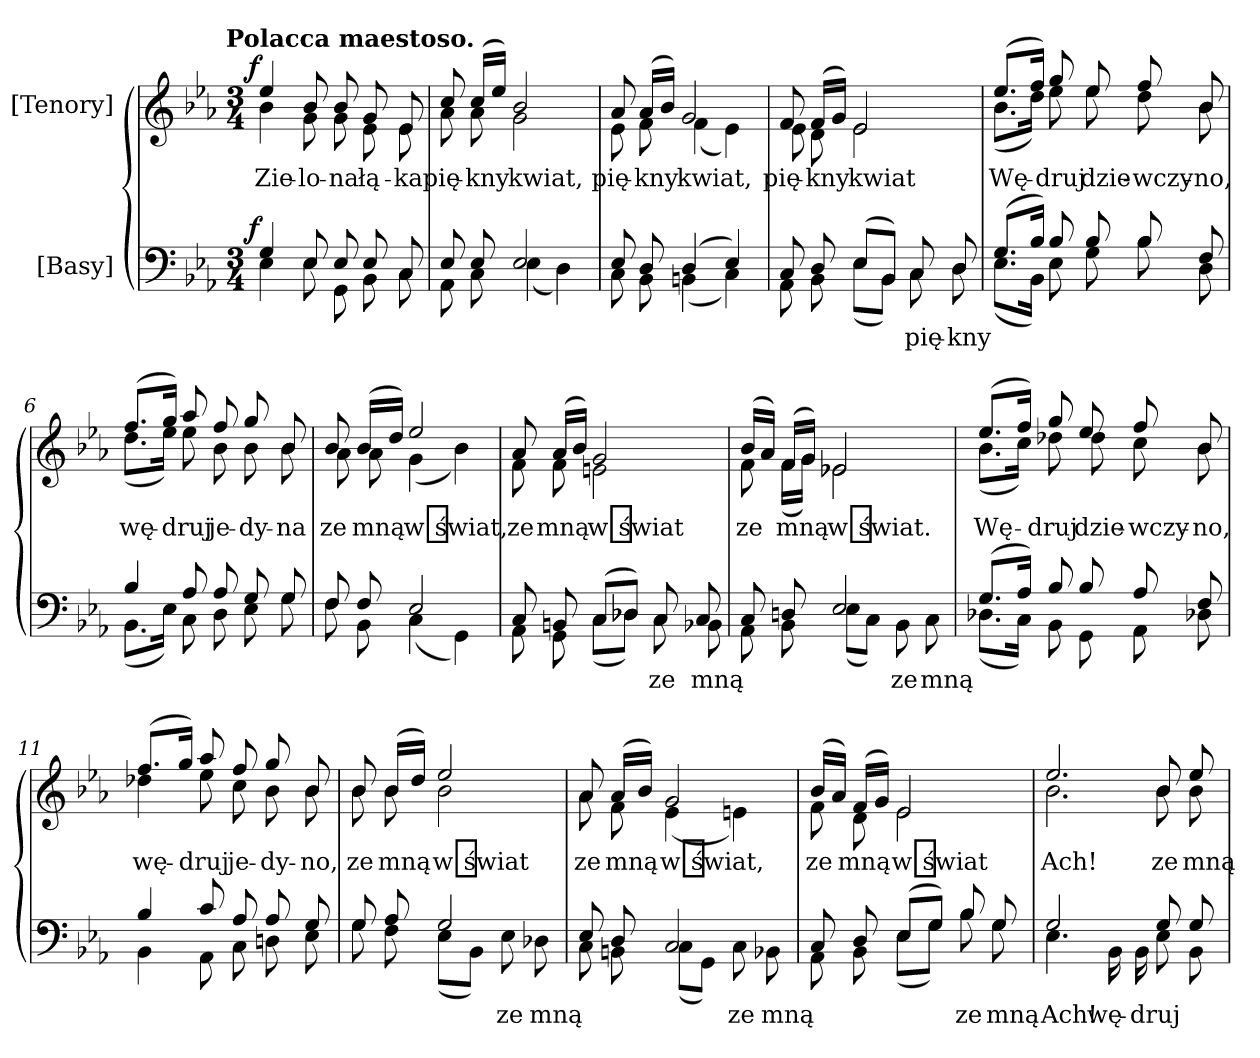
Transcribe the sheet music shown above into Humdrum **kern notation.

**kern	**text	**dynam	**kern	**text	**dynam
*part2	*part2	*part2	*part1	*part1	*part1
*staff2	*staff2	*staff2	*staff1	*staff1	*staff1
*I"[Basy]	*	*	*I"[Tenory]	*	*
*clefF4	*	*	*clefG2	*	*
*	*	*	*ITrd8c12	*	*
*k[b-e-a-]	*	*	*k[b-e-a-]	*	*
!!LO:TX:omd:t=Polacca maestoso.
*M3/4	*	*	*M3/4	*	*
=1	=1	=1	=1	=1	=1
*^	*	*	*^	*	*
!	!	!	!LO:DY:b:rj	!	!	!	!LO:DY:b:rj
4G/	4E-\	.	f	4e-/	4B-\	Zie-	f
8E-/	8E-\	.	.	8B-/	8G\	-lo-	.
8E-/	8GG\	.	.	8B-/	8G\	-na	.
8E-/	8BB-\	.	.	8G/	8E-\	łą-	.
8C/	8C\	.	.	8E-/	8E-\	-ka	.
=2	=2	=2	=2	=2	=2	=2	=2
8E-/	8AA-\	.	.	8c/	8A-\	pię-	.
8E-/	8C\	.	.	(<16c/LL	8A-\	-kny	.
.	.	.	.	16e-/JJ)	.	.	.
2E-/	(4E-\	.	.	2B-/	2G\	kwiat,	.
.	4D\)	.	.	.	.	.	.
=3	=3	=3	=3	=3	=3	=3	=3
8E-/	8C\	.	.	8A-/	8E-\	pię-	.
8D/	8BB-\	.	.	(<16A-/LL	8F\	-kny	.
.	.	.	.	16B-/JJ)	.	.	.
(4D/	(4BBn\	.	.	2G/	(4F\	kwiat,	.
4E-/)	4C\)	.	.	.	4E-\)	.	.
=4	=4	=4	=4	=4	=4	=4	=4
8C/	8AA-\	.	.	8F/	8E-\	pię-	.
8D/	8BB-\	.	.	(<16F/LL	8D\	-kny	.
.	.	.	.	16G/JJ)	.	.	.
(8E-/L	(8E-\L	.	.	2E-/	2E-\	kwiat	.
8BB-/J)	8BB-\J)	.	.	.	.	.	.
8C/	8C\	pię-	.	.	.	.	.
8D/	8D\	-kny	.	.	.	.	.
=5	=5	=5	=5	=5	=5	=5	=5
(8.G/L	(8.E-\L	.	.	(8.e-/L	(8.B-\L	Wę-	.
16B-/Jk)	16BB-\Jk)	.	.	16f/Jk)	16d\Jk)	.	.
8B-/	8E-\	.	.	8g/	8e-\	-druj	.
8B-/	8G\	.	.	8e-/	8e-\	dzie-	.
8B-/	8B-\	.	.	8f/	8d\	-wczy-	.
8F/	8D\	.	.	8B-/	8B-\	-no,	.
=6	=6	=6	=6	=6	=6	=6	=6
4B-/	(8.BB-\L	.	.	(8.f/L	(8.d\L	wę-	.
.	16E-\Jk)	.	.	16g/Jk)	16e-\Jk)	.	.
8A-/	8C\	.	.	8a-/	8e-\	-druj	.
8A-/	8D\	.	.	8f/	8B-\	je-	.
8G/	8E-\	.	.	8g/	8B-\	-dy-	.
8G/	8G\	.	.	8B-/	8B-\	-na	.
=7	=7	=7	=7	=7	=7	=7	=7
8F/	8F\	.	.	8B-/	8A-\	ze	.
8F/	8BB-\	.	.	(<16B-/LL	8A-\	mną	.
.	.	.	.	16d/JJ)	.	.	.
2E-/	(4C\	.	.	2e-/	(4G\	w świat,	.
.	4GG\)	.	.	.	4B-\)	.	.
=8	=8	=8	=8	=8	=8	=8	=8
8C/	8AA-\	.	.	8A-/	8F\	ze	.
8BBn/	8GG\	.	.	(<16A-/LL	8F\	mną	.
.	.	.	.	16B-/JJ)	.	.	.
(8C/L	(8C\L	.	.	2G/	2En\	w świat	.
8D-X/J)	8D-X\J)	.	.	.	.	.	.
8C/	8C\	ze	.	.	.	.	.
8C/	8BB-X\	mną	.	.	.	.	.
=9	=9	=9	=9	=9	=9	=9	=9
8C/	8AA-\	.	.	(<16B-/LL	8F\	ze	.
.	.	.	.	16A-/JJ)	.	.	.
8Dn/	8BB-\	.	.	(16F/LL	(16F\LL	mną	.
.	.	.	.	16G/JJ)	16G\JJ)	.	.
2E-/	(8E-\L	.	.	2E-X/	2E-X\	w świat.	.
.	8C\J)	.	.	.	.	.	.
.	8BB-\	ze	.	.	.	.	.
.	8C\	mną	.	.	.	.	.
=10	=10	=10	=10	=10	=10	=10	=10
(<8.G/L	(8.D-X\L	.	.	(8.e-/L	(8.B-\L	Wę-	.
16A-/Jk)	16C\Jk)	.	.	16f/Jk)	16c\Jk)	.	.
8B-/	8BB-\	.	.	8g/	8d-X\	-druj	.
8B-/	8GG\	.	.	8e-/	8d-\	dzie-	.
8A-/	8AA-\	.	.	8f/	8c\	-wczy-	.
8F/	8D-X\	.	.	8B-/	8B-\	-no,	.
=11	=11	=11	=11	=11	=11	=11	=11
4B-/	4BB-\	.	.	(8.f/L	4d-X\	wę-	.
.	.	.	.	16g/Jk)	.	.	.
8c/	8AA-\	.	.	8a-/	8e-\	-druj	.
8A-/	8C\	.	.	8f/	8c\	je-	.
8A-/	8Dn\	.	.	8g/	8B-\	-dy-	.
8G/	8E-\	.	.	8B-/	8B-\	-no,	.
=12	=12	=12	=12	=12	=12	=12	=12
8G/	8G\	.	.	8B-/	8B-\	ze	.
8A-/	8F\	.	.	(16B-/LL	8B-\	mną	.
.	.	.	.	16d/JJ)	.	.	.
2G/	(>8E-\L	.	.	2e-/	2B-\	w świat	.
.	8BB-\J)	.	.	.	.	.	.
.	8E-\	ze	.	.	.	.	.
.	8D-X\	mną	.	.	.	.	.
=13	=13	=13	=13	=13	=13	=13	=13
8E-/	8C\	.	.	8A-/	8A-\	ze	.
8D/	8BBn\	.	.	(<16A-/LL	8F\	mną	.
.	.	.	.	16B-/JJ)	.	.	.
2C/	(8C\L	.	.	2G/	(4E-\	w świat,	.
.	8GG\J)	.	.	.	.	.	.
.	8C\	ze	.	.	4En\)	.	.
.	8BB-X\	mną	.	.	.	.	.
=14	=14	=14	=14	=14	=14	=14	=14
8C/	8AA-\	.	.	(16B-/LL	8F\	ze	.
.	.	.	.	16A-/JJ)	.	.	.
8D/	8BB-\	.	.	(16F/LL	8D\	mną	.
.	.	.	.	16G/JJ)	.	.	.
(8E-/L	(8E-\L	.	.	2E-/	2E-\	w świat	.
8G/J)	8G\J)	.	.	.	.	.	.
8B-/	8B-\	ze	.	.	.	.	.
8G/	8G\	mną	.	.	.	.	.
=15	=15	=15	=15	=15	=15	=15	=15
!	!	!	!	!LO:N:vis=2.	!LO:N:vis=2.	!	!
2G/	4.E-\	Ach!	.	2e-/	2B-\	Ach!	.
.	16BB-\	wę-	.	.	.	.	.
.	16BB-\	-druj	.	.	.	.	.
8G/	8E-\	.	.	8B-/	8B-\	ze	.
8G/	8BB-\	.	.	8e-/	8B-\	mną	.
*v	*v	*	*	*	*	*	*
*	*	*	*v	*v	*	*
=	=	=	=	=	=
*-	*-	*-	*-	*-	*-
